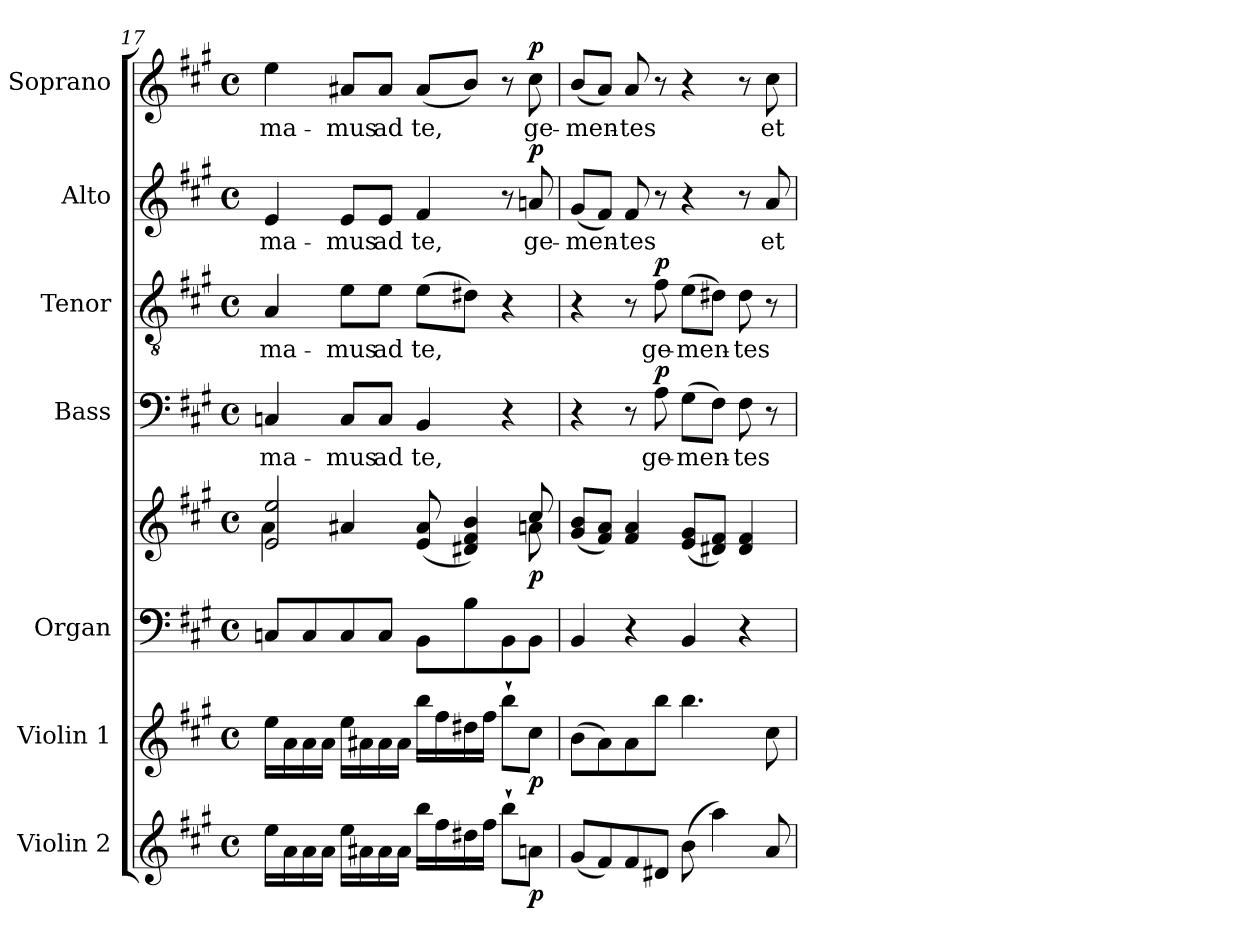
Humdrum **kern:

**kern	**dynam	**kern	**dynam	**kern	**kern	**dynam	**kern	**text	**dynam	**kern	**text	**dynam	**kern	**text	**dynam	**kern	**text	**dynam
*part7	*part7	*part6	*part6	*part5	*part5	*part5	*part4	*part4	*part4	*part3	*part3	*part3	*part2	*part2	*part2	*part1	*part1	*part1
*staff8	*staff8	*staff7	*staff7	*staff6	*staff5	*staff5/6	*staff4	*staff4	*staff4	*staff3	*staff3	*staff3	*staff2	*staff2	*staff2	*staff1	*staff1	*staff1
*I"Violin 2	*	*I"Violin 1	*	*I"Organ	*	*	*I"Bass	*	*	*I"Tenor	*	*	*I"Alto	*	*	*I"Soprano	*	*
*I'Vln. 2	*	*I'Vln. 1	*	*I'Org.	*	*	*I'B.	*	*	*I'T.	*	*	*I'A.	*	*	*I'S.	*	*
!!LO:PB:g=z
*clefG2	*	*clefG2	*	*clefF4	*clefG2	*	*clefF4	*	*	*clefGv2	*	*	*clefG2	*	*	*clefG2	*	*
*	*	*	*	*	*	*	*	*	*	*ITrd7c12	*	*	*	*	*	*	*	*
*k[f#c#g#]	*	*k[f#c#g#]	*	*k[f#c#g#]	*k[f#c#g#]	*	*k[f#c#g#]	*	*	*k[f#c#g#]	*	*	*k[f#c#g#]	*	*	*k[f#c#g#]	*	*
*A:	*	*A:	*	*A:	*A:	*	*A:	*	*	*A:	*	*	*A:	*	*	*A:	*	*
*M4/4	*	*M4/4	*	*M4/4	*M4/4	*	*M4/4	*	*	*M4/4	*	*	*M4/4	*	*	*M4/4	*	*
*met(c)	*	*met(c)	*	*met(c)	*met(c)	*	*met(c)	*	*	*met(c)	*	*	*met(c)	*	*	*met(c)	*	*
=17	=17	=17	=17	=17	=17	=17	=17	=17	=17	=17	=17	=17	=17	=17	=17	=17	=17	=17
*	*	*	*	*	*^	*	*	*	*	*	*	*	*	*	*	*	*	*
!	!	!	!	!	!	!	!	!	!LO:LY:b:color=#000000	!	!	!	!	!	!	!	!	!	!
!	!	!	!	!	!	!	!	!	!	!	!	!LO:LY:b:color=#000000	!	!	!	!	!	!	!
!	!	!	!	!	!	!	!	!	!	!	!	!	!	!	!LO:LY:b:color=#000000	!	!	!	!
!	!	!	!	!	!	!	!	!	!	!	!	!	!	!	!	!	!	!LO:LY:b:color=#000000	!
16eei\LL	.	16eei\LL	.	8Cni/L	2ei/ 2eei	4ai\	.	4Cni/	-ma-	.	4AAi/	-ma-	.	4ei/	-ma-	.	4eei\	-ma-	.
16ai\	.	16ai\	.	.	.	.	.	.	.	.	.	.	.	.	.	.	.	.	.
16ai\	.	16ai\	.	8Ci/	.	.	.	.	.	.	.	.	.	.	.	.	.	.	.
16ai\JJ	.	16ai\JJ	.	.	.	.	.	.	.	.	.	.	.	.	.	.	.	.	.
!	!	!	!	!	!	!	!	!	!LO:LY:b:color=#000000	!	!	!	!	!	!	!	!	!	!
!	!	!	!	!	!	!	!	!	!	!	!	!LO:LY:b:color=#000000	!	!	!	!	!	!	!
!	!	!	!	!	!	!	!	!	!	!	!	!	!	!	!LO:LY:b:color=#000000	!	!	!	!
!	!	!	!	!	!	!	!	!	!	!	!	!	!	!	!	!	!	!LO:LY:b:color=#000000	!
16eei\LL	.	16eei\LL	.	8Ci/	.	4a#Xi/	.	8Ci/L	-mus	.	8Ei\L	-mus	.	8ei/L	-mus	.	8a#Xi/L	-mus	.
16a#Xi\	.	16a#Xi\	.	.	.	.	.	.	.	.	.	.	.	.	.	.	.	.	.
!	!	!	!	!	!	!	!	!	!LO:LY:b:color=#000000	!	!	!	!	!	!	!	!	!	!
!	!	!	!	!	!	!	!	!	!	!	!	!LO:LY:b:color=#000000	!	!	!	!	!	!	!
!	!	!	!	!	!	!	!	!	!	!	!	!	!	!	!LO:LY:b:color=#000000	!	!	!	!
!	!	!	!	!	!	!	!	!	!	!	!	!	!	!	!	!	!	!LO:LY:b:color=#000000	!
16a#i\	.	16a#i\	.	8Ci/J	.	.	.	8Ci/J	ad	.	8Ei\J	ad	.	8ei/J	ad	.	8a#i/J	ad	.
16a#i\JJ	.	16a#i\JJ	.	.	.	.	.	.	.	.	.	.	.	.	.	.	.	.	.
!	!	!	!	!	!	!	!	!	!LO:LY:b:color=#000000	!	!	!	!	!	!	!	!	!	!
!	!	!	!	!	!	!	!	!	!	!	!	!LO:LY:b:color=#000000	!	!	!	!	!	!	!
!	!	!	!	!	!	!	!	!	!	!	!	!	!	!	!LO:LY:b:color=#000000	!	!	!	!
!	!	!	!	!	!	!	!	!	!	!	!	!	!	!	!	!	!	!LO:LY:b:color=#000000	!
16bbi\LL	.	16bbi\LL	.	8BBi\L	(8ei/ 8a#i	4.ryy	.	4BBi/	te,	.	(8Ei\L	te,	.	4f#i/	te,	.	(8a#i/L	te,	.
16ff#i\	.	16ff#i\	.	.	.	.	.	.	.	.	.	.	.	.	.	.	.	.	.
16dd#Xi\	.	16dd#Xi\	.	8Bi\	4d#Xi/ 4f#i 4bi)	.	.	.	.	.	8D#Xi\J)	.	.	.	.	.	8bi/J)	.	.
16ff#i\JJ	.	16ff#i\JJ	.	.	.	.	.	.	.	.	.	.	.	.	.	.	.	.	.
8bb`i\L	.	8bb`i\L	.	8BBi\	.	.	.	4r	.	.	4r	.	.	8r	.	.	8r	.	.
!	!	!	!	!	!	!	!	!	!	!	!	!	!	!	!LO:LY:b:color=#000000	!	!	!	!
!	!	!	!	!	!	!	!	!	!	!	!	!	!	!	!	!	!	!LO:LY:b:color=#000000	!
8ani\J	p	8cc#i\J	p	8BBi\J	8cc#i/	8ani\	p	.	.	.	.	.	.	8ani/	ge-	p	8cc#i\	ge-	p
*	*	*	*	*	*v	*v	*	*	*	*	*	*	*	*	*	*	*	*	*
=18	=18	=18	=18	=18	=18	=18	=18	=18	=18	=18	=18	=18	=18	=18	=18	=18	=18	=18
*	*	*	*	*	*^	*	*	*	*	*	*	*	*	*	*	*	*	*
!	!	!	!	!	!	!	!	!	!	!	!	!	!	!	!LO:LY:b:color=#000000	!	!	!	!
*	*	*	*	*	*v	*v	*	*	*	*	*	*	*	*	*	*	*	*	*
*	*	*	*	*	*^	*	*	*	*	*	*	*	*	*	*	*	*	*
!	!	!	!	!	!	!	!	!	!	!	!	!	!	!	!	!	!	!LO:LY:b:color=#000000	!
*	*	*	*	*	*v	*v	*	*	*	*	*	*	*	*	*	*	*	*	*
(8g#i/L	.	(8bi\L	.	4BBi/	(8g#i/ 8biL	.	4r	.	.	4r	.	.	(8g#i/L	-men-	.	(8bi/L	-men-	.
8f#i/)	.	8ai\)	.	.	8f#i/ 8aiJ)	.	.	.	.	.	.	.	8f#i/J)	.	.	8ai/J)	.	.
!	!	!	!	!	!	!	!	!	!	!	!	!	!	!LO:LY:b:color=#000000	!	!	!	!
!	!	!	!	!	!	!	!	!	!	!	!	!	!	!	!	!	!LO:LY:b:color=#000000	!
8f#i/	.	8ai\	.	4r	4f#i/ 4ai	.	8r	.	.	8r	.	.	8f#i/	-tes	.	8ai/	-tes	.
!	!	!	!	!	!	!	!	!LO:LY:b:color=#000000	!	!	!	!	!	!	!	!	!	!
!	!	!	!	!	!	!	!	!	!	!	!LO:LY:b:color=#000000	!	!	!	!	!	!	!
8d#Xi/J	.	8bbi\J	.	.	.	.	8Ai\	ge-	p	8F#i\	ge-	p	8r	.	.	8r	.	.
!	!	!	!	!	!	!	!	!LO:LY:b:color=#000000	!	!	!	!	!	!	!	!	!	!
!	!	!	!	!	!	!	!	!	!	!	!LO:LY:b:color=#000000	!	!	!	!	!	!	!
(8bi\	.	4.bbi\	.	4BBi/	(8ei/ 8g#iL	.	(8G#i\L	-men-	.	(8Ei\L	-men-	.	4r	.	.	4r	.	.
4aai\)	.	.	.	.	8d#Xi/ 8f#iJ)	.	8F#i\J)	.	.	8D#Xi\J)	.	.	.	.	.	.	.	.
!	!	!	!	!	!	!	!	!LO:LY:b:color=#000000	!	!	!	!	!	!	!	!	!	!
!	!	!	!	!	!	!	!	!	!	!	!LO:LY:b:color=#000000	!	!	!	!	!	!	!
.	.	.	.	4r	4d#i/ 4f#i	.	8F#i\	-tes	.	8D#i\	-tes	.	8r	.	.	8r	.	.
!	!	!	!	!	!	!	!	!	!	!	!	!	!	!LO:LY:b:color=#000000	!	!	!	!
!	!	!	!	!	!	!	!	!	!	!	!	!	!	!	!	!	!LO:LY:b:color=#000000	!
8ai/	.	8cc#i\	.	.	.	.	8r	.	.	8r	.	.	8ai/	et	.	8cc#i\	et	.
=	=	=	=	=	=	=	=	=	=	=	=	=	=	=	=	=	=	=
*-	*-	*-	*-	*-	*-	*-	*-	*-	*-	*-	*-	*-	*-	*-	*-	*-	*-	*-
